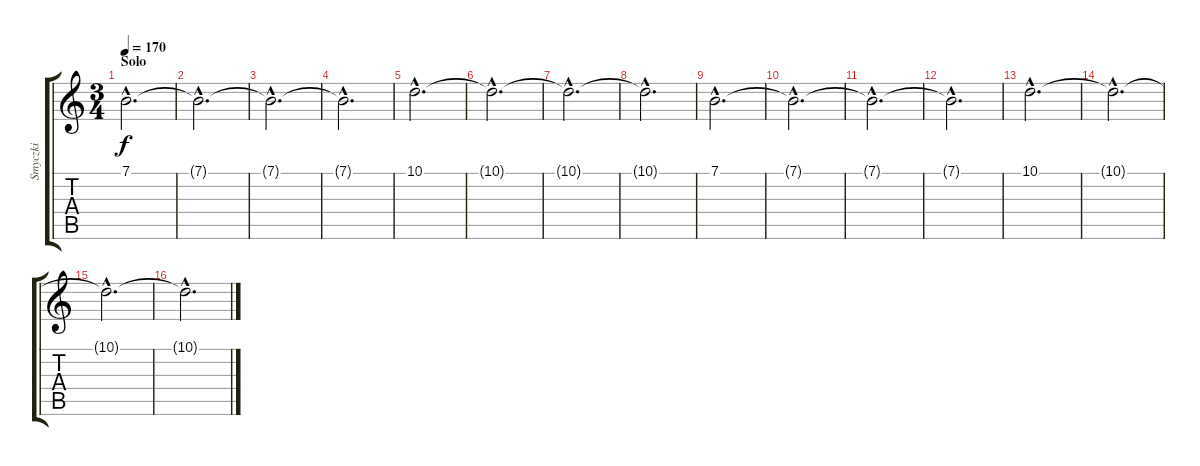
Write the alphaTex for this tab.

\track ("Smyczki" "Smyczki") {instrument stringensemble2}
\staff {score tabs}
\tuning (E4 B3 G3 D3 A2 E2) {hide}
\ts (3 4)
\section ("" "Solo")
\tempo 170
\clef g2
\ks c
7.1{hac}.2{d dy f} |
7.1{hac t}.2{d} |
7.1{hac t}.2{d} |
7.1{hac t}.2{d} |
10.1{hac}.2{d} |
10.1{hac t}.2{d} |
10.1{hac t}.2{d} |
10.1{hac t}.2{d} |
7.1{hac}.2{d} |
7.1{hac t}.2{d} |
7.1{hac t}.2{d} |
7.1{hac t}.2{d} |
10.1{hac}.2{d} |
10.1{hac t}.2{d} |
10.1{hac t}.2{d} |
10.1{hac t}.2{d volume 0}
